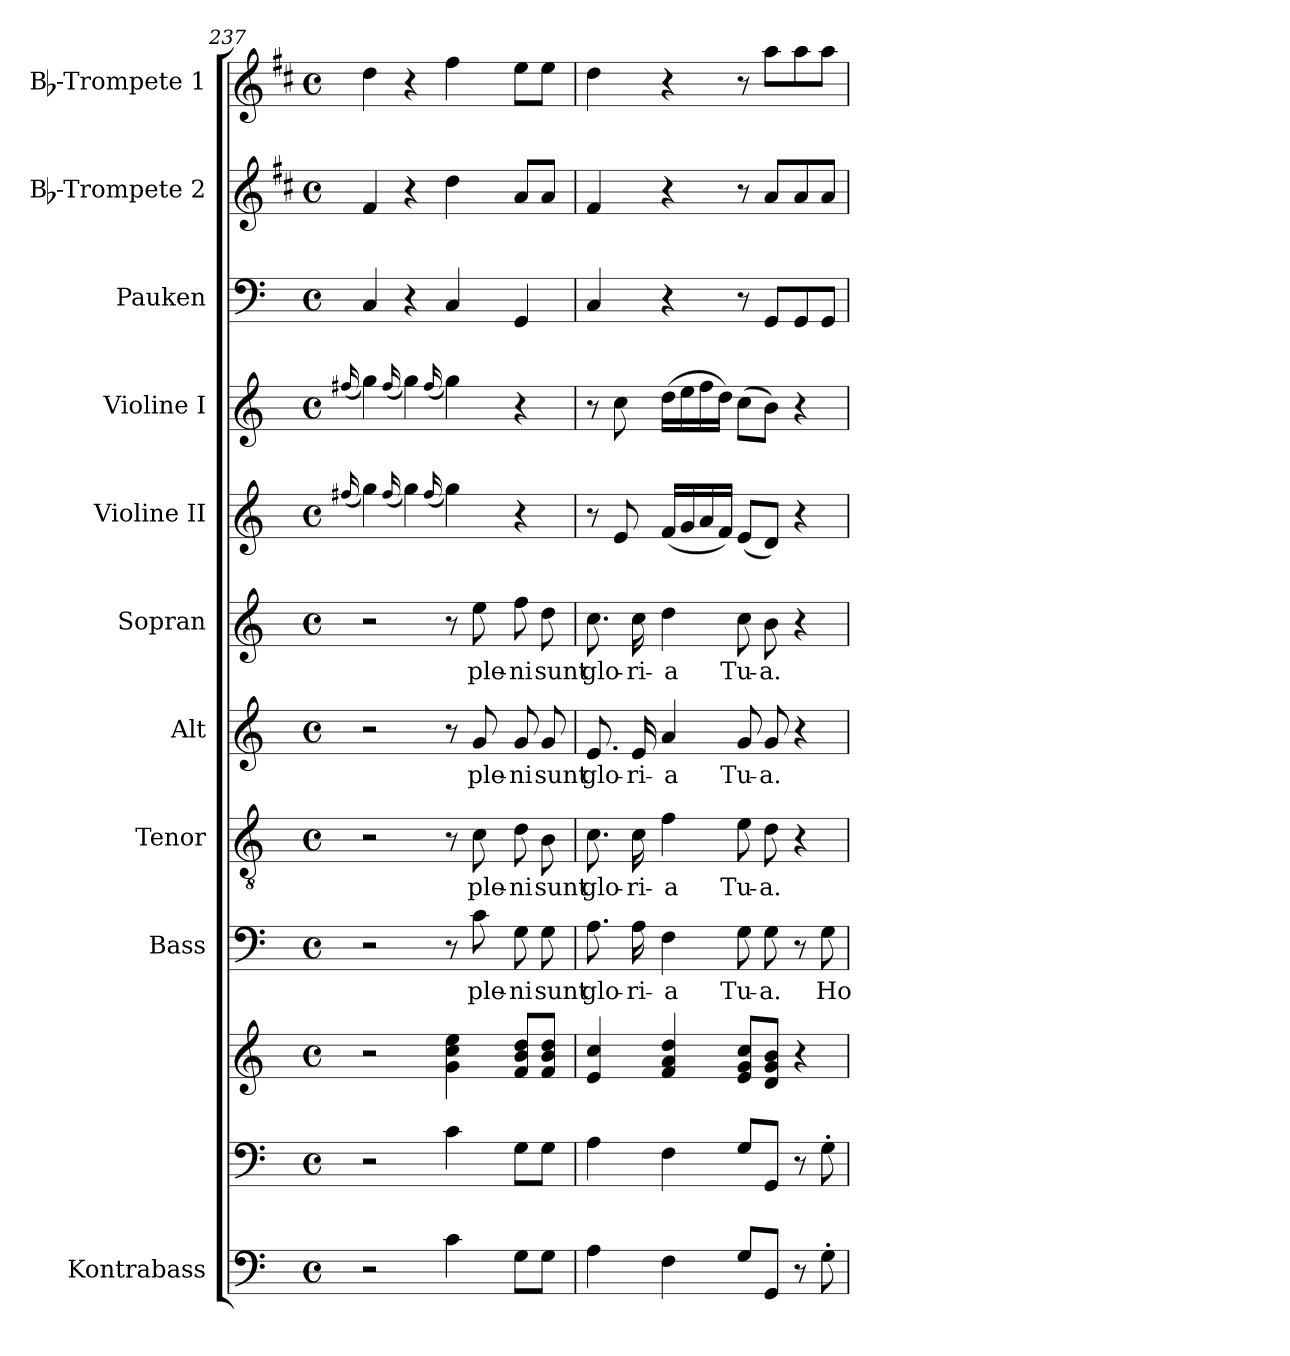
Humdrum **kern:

**kern	**kern	**kern	**kern	**text	**kern	**text	**kern	**text	**kern	**text	**kern	**kern	**kern	**kern	**kern
*part11	*part10	*part10	*part9	*part9	*part8	*part8	*part7	*part7	*part6	*part6	*part5	*part4	*part3	*part2	*part1
*staff12	*staff11	*staff10	*staff9	*staff9	*staff8	*staff8	*staff7	*staff7	*staff6	*staff6	*staff5	*staff4	*staff3	*staff2	*staff1
*I"Kontrabass	*	*	*I"Bass	*	*I"Tenor	*	*I"Alt	*	*I"Sopran	*	*I"Violine II	*I"Violine I	*I"Pauken	*I"Bb-Trompete 2	*I"Bb-Trompete 1
*I'Kb.	*	*	*I'B.	*	*I'T.	*	*I'A.	*	*I'S.	*	*I'Vl. II	*I'Vl. I	*I'Pk.	*I'Bb Trp. 2	*I'Bb Trp. 1
*clefF4	*clefF4	*clefG2	*clefF4	*	*clefGv2	*	*clefG2	*	*clefG2	*	*clefG2	*clefG2	*clefF4	*clefG2	*clefG2
*ITrd7c12	*	*	*	*	*	*	*	*	*	*	*	*	*	*ITrd1c2	*ITrd1c2
*k[]	*k[]	*k[]	*k[]	*	*k[]	*	*k[]	*	*k[]	*	*k[]	*k[]	*k[]	*k[]	*k[]
*C:	*C:	*C:	*C:	*	*C:	*	*C:	*	*C:	*	*C:	*C:	*C:	*C:	*C:
*M4/4	*M4/4	*M4/4	*M4/4	*	*M4/4	*	*M4/4	*	*M4/4	*	*M4/4	*M4/4	*M4/4	*M4/4	*M4/4
*met(c)	*met(c)	*met(c)	*met(c)	*	*met(c)	*	*met(c)	*	*met(c)	*	*met(c)	*met(c)	*met(c)	*met(c)	*met(c)
=237	=237	=237	=237	=237	=237	=237	=237	=237	=237	=237	=237	=237	=237	=237	=237
.	.	.	.	.	.	.	.	.	.	.	(<16qqff#X/	(<16qqff#X/	.	.	.
2r	2r	2r	2r	.	2r	.	2r	.	2r	.	4gg\)	4gg\)	4C/	4e/	4cc\
.	.	.	.	.	.	.	.	.	.	.	(<16qqff#/	(<16qqff#/	.	.	.
.	.	.	.	.	.	.	.	.	.	.	4gg\)	4gg\)	4r	4r	4r
.	.	.	.	.	.	.	.	.	.	.	(<16qqff#/	(<16qqff#/	.	.	.
4C\	4c\	4g\ 4cc\ 4ee\	8r	.	8r	.	8r	.	8r	.	4gg\)	4gg\)	4C/	4cc\	4ee\
!	!	!	!	!LO:LY:b	!	!LO:LY:b	!	!LO:LY:b	!	!LO:LY:b	!	!	!	!	!
.	.	.	8c\	ple-	8c\	ple-	8g/	ple-	8ee\	ple-	.	.	.	.	.
!	!	!	!	!LO:LY:b	!	!LO:LY:b	!	!LO:LY:b	!	!LO:LY:b	!	!	!	!	!
8GG\L	8G\L	8f/ 8b/ 8dd/L	8G\	-ni	8d\	-ni	8g/	-ni	8ff\	-ni	4r	4r	4GG/	8g/L	8dd\L
!	!	!	!	!LO:LY:b	!	!LO:LY:b	!	!LO:LY:b	!	!LO:LY:b	!	!	!	!	!
8GG\J	8G\J	8f/ 8b/ 8dd/J	8G\	sunt	8B\	sunt	8g/	sunt	8dd\	sunt	.	.	.	8g/J	8dd\J
=238	=238	=238	=238	=238	=238	=238	=238	=238	=238	=238	=238	=238	=238	=238	=238
!	!	!	!	!LO:LY:b	!	!LO:LY:b	!	!LO:LY:b	!	!LO:LY:b	!	!	!	!	!
4AA\	4A\	4e/ 4cc/	8.A\	glo-	8.c\	glo-	8.e/	glo-	8.cc\	glo-	8r	8r	4C/	4e/	4cc\
.	.	.	.	.	.	.	.	.	.	.	8e/	8cc\	.	.	.
!	!	!	!	!LO:LY:b	!	!LO:LY:b	!	!LO:LY:b	!	!LO:LY:b	!	!	!	!	!
.	.	.	16A\	-ri-	16c\	-ri-	16e/	-ri-	16cc\	-ri-	.	.	.	.	.
!	!	!	!	!LO:LY:b	!	!LO:LY:b	!	!LO:LY:b	!	!LO:LY:b	!	!	!	!	!
4FF\	4F\	4f/ 4a/ 4dd/	4F\	-a	4f\	-a	4a/	-a	4dd\	-a	(<16f/LL	(>16dd\LL	4r	4r	4r
.	.	.	.	.	.	.	.	.	.	.	16g/	16ee\	.	.	.
.	.	.	.	.	.	.	.	.	.	.	16a/	16ff\	.	.	.
.	.	.	.	.	.	.	.	.	.	.	16f/JJ)	16dd\JJ)	.	.	.
!	!	!	!	!LO:LY:b	!	!LO:LY:b	!	!LO:LY:b	!	!LO:LY:b	!	!	!	!	!
8GG/L	8G/L	8e/ 8g/ 8cc/L	8G\	Tu-	8e\	Tu-	8g/	Tu-	8cc\	Tu-	(<8e/L	(>8cc\L	8r	8r	8r
!	!	!	!	!LO:LY:b	!	!LO:LY:b	!	!LO:LY:b	!	!LO:LY:b	!	!	!	!	!
8GGG/J	8GG/J	8d/ 8g/ 8b/J	8G\	-a.	8d\	-a.	8g/	-a.	8b\	-a.	8d/J)	8b\J)	8GG/L	8g/L	8gg\L
8r	8r	4r	8r	.	4r	.	4r	.	4r	.	4r	4r	8GG/	8g/	8gg\
!	!	!	!	!LO:LY:b	!	!	!	!	!	!	!	!	!	!	!
8GG'>\	8G'>\	.	8G\	Ho-	.	.	.	.	.	.	.	.	8GG/J	8g/J	8gg\J
=	=	=	=	=	=	=	=	=	=	=	=	=	=	=	=
*-	*-	*-	*-	*-	*-	*-	*-	*-	*-	*-	*-	*-	*-	*-	*-
